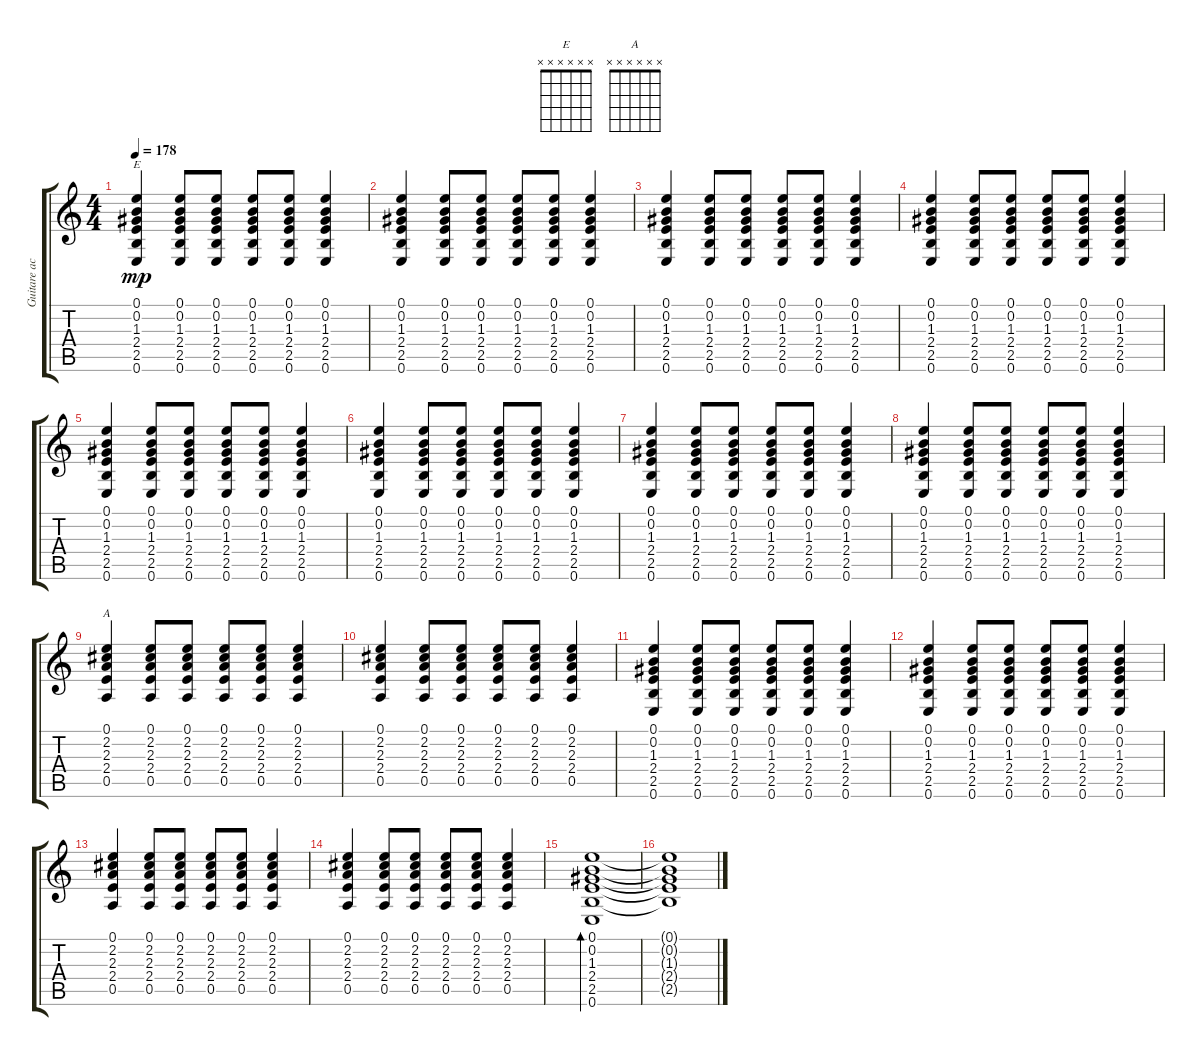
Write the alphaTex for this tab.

\track ("Guitare acoustique" "Guitare ac") {instrument acousticguitarsteel}
\staff {score tabs}
\tuning (E4 B3 G3 D3 A2 E2) {hide}
\chord ("E" x x x x x x) {firstfret 0}
\chord ("A" x x x x x x) {firstfret 0}
\ts (4 4)
\tempo 178
\clef g2
\ks c
(0.1 0.2 1.3 2.4 2.5 0.6).4{ch "E" dy mp} (0.1 0.2 1.3 2.4 2.5 0.6).8 (0.1 0.2 1.3 2.4 2.5 0.6).8 (0.1 0.2 1.3 2.4 2.5 0.6).8 (0.1 0.2 1.3 2.4 2.5 0.6).8 (0.1 0.2 1.3 2.4 2.5 0.6).4 |
(0.1 0.2 1.3 2.4 2.5 0.6).4 (0.1 0.2 1.3 2.4 2.5 0.6).8 (0.1 0.2 1.3 2.4 2.5 0.6).8 (0.1 0.2 1.3 2.4 2.5 0.6).8 (0.1 0.2 1.3 2.4 2.5 0.6).8 (0.1 0.2 1.3 2.4 2.5 0.6).4 |
(0.1 0.2 1.3 2.4 2.5 0.6).4 (0.1 0.2 1.3 2.4 2.5 0.6).8 (0.1 0.2 1.3 2.4 2.5 0.6).8 (0.1 0.2 1.3 2.4 2.5 0.6).8 (0.1 0.2 1.3 2.4 2.5 0.6).8 (0.1 0.2 1.3 2.4 2.5 0.6).4 |
(0.1 0.2 1.3 2.4 2.5 0.6).4 (0.1 0.2 1.3 2.4 2.5 0.6).8 (0.1 0.2 1.3 2.4 2.5 0.6).8 (0.1 0.2 1.3 2.4 2.5 0.6).8 (0.1 0.2 1.3 2.4 2.5 0.6).8 (0.1 0.2 1.3 2.4 2.5 0.6).4 |
(0.1 0.2 1.3 2.4 2.5 0.6).4 (0.1 0.2 1.3 2.4 2.5 0.6).8 (0.1 0.2 1.3 2.4 2.5 0.6).8 (0.1 0.2 1.3 2.4 2.5 0.6).8 (0.1 0.2 1.3 2.4 2.5 0.6).8 (0.1 0.2 1.3 2.4 2.5 0.6).4 |
(0.1 0.2 1.3 2.4 2.5 0.6).4 (0.1 0.2 1.3 2.4 2.5 0.6).8 (0.1 0.2 1.3 2.4 2.5 0.6).8 (0.1 0.2 1.3 2.4 2.5 0.6).8 (0.1 0.2 1.3 2.4 2.5 0.6).8 (0.1 0.2 1.3 2.4 2.5 0.6).4 |
(0.1 0.2 1.3 2.4 2.5 0.6).4 (0.1 0.2 1.3 2.4 2.5 0.6).8 (0.1 0.2 1.3 2.4 2.5 0.6).8 (0.1 0.2 1.3 2.4 2.5 0.6).8 (0.1 0.2 1.3 2.4 2.5 0.6).8 (0.1 0.2 1.3 2.4 2.5 0.6).4 |
(0.1 0.2 1.3 2.4 2.5 0.6).4 (0.1 0.2 1.3 2.4 2.5 0.6).8 (0.1 0.2 1.3 2.4 2.5 0.6).8 (0.1 0.2 1.3 2.4 2.5 0.6).8 (0.1 0.2 1.3 2.4 2.5 0.6).8 (0.1 0.2 1.3 2.4 2.5 0.6).4 |
(0.1 2.2 2.3 2.4 0.5).4{ch "A"} (0.1 2.2 2.3 2.4 0.5).8 (0.1 2.2 2.3 2.4 0.5).8 (0.1 2.2 2.3 2.4 0.5).8 (0.1 2.2 2.3 2.4 0.5).8 (0.1 2.2 2.3 2.4 0.5).4 |
(0.1 2.2 2.3 2.4 0.5).4 (0.1 2.2 2.3 2.4 0.5).8 (0.1 2.2 2.3 2.4 0.5).8 (0.1 2.2 2.3 2.4 0.5).8 (0.1 2.2 2.3 2.4 0.5).8 (0.1 2.2 2.3 2.4 0.5).4 |
(0.1 0.2 1.3 2.4 2.5 0.6).4 (0.1 0.2 1.3 2.4 2.5 0.6).8 (0.1 0.2 1.3 2.4 2.5 0.6).8 (0.1 0.2 1.3 2.4 2.5 0.6).8 (0.1 0.2 1.3 2.4 2.5 0.6).8 (0.1 0.2 1.3 2.4 2.5 0.6).4 |
(0.1 0.2 1.3 2.4 2.5 0.6).4 (0.1 0.2 1.3 2.4 2.5 0.6).8 (0.1 0.2 1.3 2.4 2.5 0.6).8 (0.1 0.2 1.3 2.4 2.5 0.6).8 (0.1 0.2 1.3 2.4 2.5 0.6).8 (0.1 0.2 1.3 2.4 2.5 0.6).4 |
(0.1 2.2 2.3 2.4 0.5).4 (0.1 2.2 2.3 2.4 0.5).8 (0.1 2.2 2.3 2.4 0.5).8 (0.1 2.2 2.3 2.4 0.5).8 (0.1 2.2 2.3 2.4 0.5).8 (0.1 2.2 2.3 2.4 0.5).4 |
(0.1 2.2 2.3 2.4 0.5).4 (0.1 2.2 2.3 2.4 0.5).8 (0.1 2.2 2.3 2.4 0.5).8 (0.1 2.2 2.3 2.4 0.5).8 (0.1 2.2 2.3 2.4 0.5).8 (0.1 2.2 2.3 2.4 0.5).4 |
(0.1 0.2 1.3 2.4 2.5 0.6).1{bd 60} |
(0.1{t} 0.2{t} 1.3{t} 2.4{t} 2.5{t}).1
